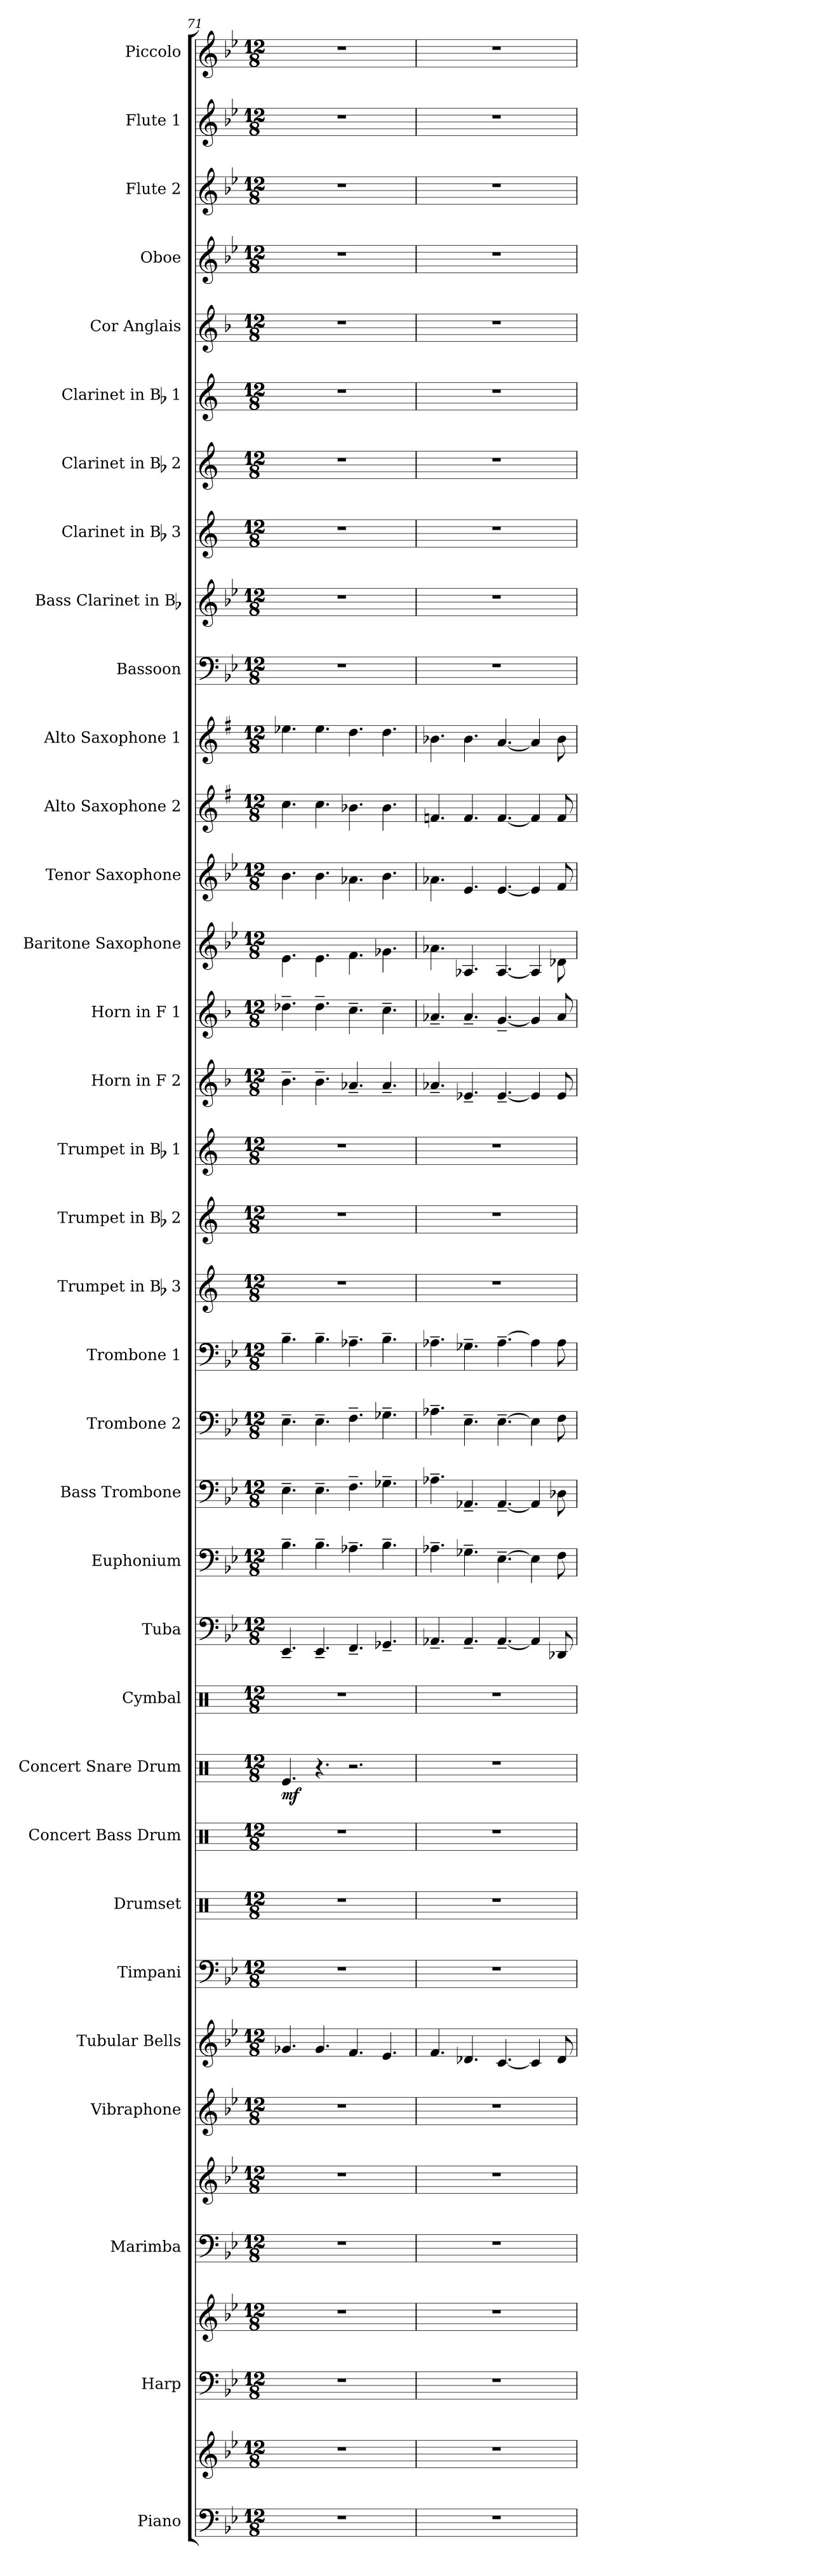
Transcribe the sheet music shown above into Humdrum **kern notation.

**kern	**kern	**kern	**kern	**kern	**kern	**kern	**kern	**kern	**kern	**kern	**kern	**dynam	**kern	**kern	**kern	**kern	**kern	**kern	**kern	**kern	**kern	**kern	**kern	**kern	**kern	**kern	**kern	**kern	**kern	**kern	**kern	**kern	**kern	**kern	**kern	**kern	**kern
*part34	*part34	*part33	*part33	*part32	*part32	*part31	*part30	*part29	*part28	*part27	*part26	*part26	*part25	*part24	*part23	*part22	*part21	*part20	*part19	*part18	*part17	*part16	*part15	*part14	*part13	*part12	*part11	*part10	*part9	*part8	*part7	*part6	*part5	*part4	*part3	*part2	*part1
*staff37	*staff36	*staff35	*staff34	*staff33	*staff32	*staff31	*staff30	*staff29	*staff28	*staff27	*staff26	*staff26	*staff25	*staff24	*staff23	*staff22	*staff21	*staff20	*staff19	*staff18	*staff17	*staff16	*staff15	*staff14	*staff13	*staff12	*staff11	*staff10	*staff9	*staff8	*staff7	*staff6	*staff5	*staff4	*staff3	*staff2	*staff1
*I"Piano	*	*I"Harp	*	*I"Marimba	*	*I"Vibraphone	*I"Tubular Bells	*I"Timpani	*I"Drumset	*I"Concert Bass Drum	*I"Concert Snare Drum	*	*I"Cymbal	*I"Tuba	*I"Euphonium	*I"Bass Trombone	*I"Trombone 2	*I"Trombone 1	*I"Trumpet in Bb 3	*I"Trumpet in Bb 2	*I"Trumpet in Bb 1	*I"Horn in F 2	*I"Horn in F 1	*I"Baritone Saxophone	*I"Tenor Saxophone	*I"Alto Saxophone 2	*I"Alto Saxophone 1	*I"Bassoon	*I"Bass Clarinet in Bb	*I"Clarinet in Bb 3	*I"Clarinet in Bb 2	*I"Clarinet in Bb 1	*I"Cor Anglais	*I"Oboe	*I"Flute 2	*I"Flute 1	*I"Piccolo
*I'Pno.	*	*I'Hp.	*	*I'Mar.	*	*I'Vib.	*I'Tub. B.	*I'Timp.	*I'D. Set	*I'Con. BD	*I'Con. Sn.	*	*I'Cym.	*I'Tba.	*I'Euph.	*I'B. Tbn.	*I'Tbn. 2	*I'Tbn. 1	*I'Tpt. 3	*I'Tpt. 2	*I'Tpt. 1	*I'Hn. 2	*I'Hn. 1	*I'Bari. Sax.	*I'Ten. Sax.	*I'Alto Sax. 2	*I'Alto Sax. 1	*I'Bsn.	*I'B. Cl.	*I'Cl. 3	*I'Cl. 2	*I'Cl. 1	*I'C. A.	*I'Ob.	*I'Fl. 2	*I'Fl. 1	*I'Picc.
*clefF4	*clefG2	*clefF4	*clefG2	*clefF4	*clefG2	*clefG2	*clefG2	*clefF4	*clefX	*clefX	*clefX	*	*clefX	*clefF4	*clefF4	*clefF4	*clefF4	*clefF4	*clefG2	*clefG2	*clefG2	*clefG2	*clefG2	*clefG2	*clefG2	*clefG2	*clefG2	*clefF4	*clefG2	*clefG2	*clefG2	*clefG2	*clefG2	*clefG2	*clefG2	*clefG2	*clefG2
*	*	*	*	*	*	*	*	*	*	*	*	*	*	*	*	*	*	*	*ITrd1c2	*ITrd1c2	*ITrd1c2	*ITrd4c7	*ITrd4c7	*ITrd12c21	*ITrd8c14	*ITrd5c9	*ITrd5c9	*	*ITrd8c14	*ITrd1c2	*ITrd1c2	*ITrd1c2	*ITrd4c7	*	*	*	*ITrd-7c-12
*k[b-e-]	*k[b-e-]	*k[b-e-]	*k[b-e-]	*k[b-e-]	*k[b-e-]	*k[b-e-]	*k[b-e-]	*k[b-e-]	*k[]	*k[]	*k[]	*	*k[]	*k[b-e-]	*k[b-e-]	*k[b-e-]	*k[b-e-]	*k[b-e-]	*k[b-e-]	*k[b-e-]	*k[b-e-]	*k[b-e-]	*k[b-e-]	*k[b-e-]	*k[b-e-]	*k[b-e-]	*k[b-e-]	*k[b-e-]	*k[b-e-]	*k[b-e-]	*k[b-e-]	*k[b-e-]	*k[b-e-]	*k[b-e-]	*k[b-e-]	*k[b-e-]	*k[b-e-]
*B-:	*B-:	*B-:	*B-:	*B-:	*B-:	*B-:	*B-:	*B-:	*	*	*	*	*	*B-:	*B-:	*B-:	*B-:	*B-:	*	*	*	*B-:	*B-:	*B-:	*	*B-:	*B-:	*B-:	*	*	*	*	*B-:	*B-:	*B-:	*B-:	*B-:
*M12/8	*M12/8	*M12/8	*M12/8	*M12/8	*M12/8	*M12/8	*M12/8	*M12/8	*M12/8	*M12/8	*M12/8	*	*M12/8	*M12/8	*M12/8	*M12/8	*M12/8	*M12/8	*M12/8	*M12/8	*M12/8	*M12/8	*M12/8	*M12/8	*M12/8	*M12/8	*M12/8	*M12/8	*M12/8	*M12/8	*M12/8	*M12/8	*M12/8	*M12/8	*M12/8	*M12/8	*M12/8
=71	=71	=71	=71	=71	=71	=71	=71	=71	=71	=71	=71	=71	=71	=71	=71	=71	=71	=71	=71	=71	=71	=71	=71	=71	=71	=71	=71	=71	=71	=71	=71	=71	=71	=71	=71	=71	=71
!	!	!	!	!	!	!	!	!	!	!	!	!LO:DY:b	!	!	!	!	!	!	!	!	!	!	!	!	!	!	!	!	!	!	!	!	!	!	!	!	!
1.r	1.r	1.r	1.r	1.r	1.r	1.r	4.g-X/	1.r	1.r	1.r	4.Re/	mf	1.r	4.EE-~/	4.B-~\	4.E-~\	4.E-~\	4.B-~\	1.r	1.r	1.r	4.e-~\	4.g-X~\	4.E-\	4.B-\	4.e-\	4.g-X\	1.r	1.r	1.r	1.r	1.r	1.r	1.r	1.r	1.r	1.r
.	.	.	.	.	.	.	4.g-/	.	.	.	4.r	.	.	4.EE-~/	4.B-~\	4.E-~\	4.E-~\	4.B-~\	.	.	.	4.e-~\	4.g-~\	4.E-\	4.B-\	4.e-\	4.g-\	.	.	.	.	.	.	.	.	.	.
.	.	.	.	.	.	.	4.f/	.	.	.	2.r	.	.	4.FF~/	4.A-X~\	4.F~\	4.F~\	4.A-X~\	.	.	.	4.d-X~/	4.f~\	4.F\	4.A-X\	4.d-X\	4.f\	.	.	.	.	.	.	.	.	.	.
.	.	.	.	.	.	.	4.e-/	.	.	.	.	.	.	4.GG-X~/	4.B-~\	4.G-X~\	4.G-X~\	4.B-~\	.	.	.	4.d-~/	4.f~\	4.G-X\	4.B-\	4.d-\	4.f\	.	.	.	.	.	.	.	.	.	.
=72	=72	=72	=72	=72	=72	=72	=72	=72	=72	=72	=72	=72	=72	=72	=72	=72	=72	=72	=72	=72	=72	=72	=72	=72	=72	=72	=72	=72	=72	=72	=72	=72	=72	=72	=72	=72	=72
1.r	1.r	1.r	1.r	1.r	1.r	1.r	4.f/	1.r	1.r	1.r	1.r	.	1.r	4.AA-X~/	4.A-X~\	4.A-X~\	4.A-X~\	4.A-X~\	1.r	1.r	1.r	4.d-X~/	4.d-X~/	4.A-X\	4.A-X\	4.A-X/	4.d-X\	1.r	1.r	1.r	1.r	1.r	1.r	1.r	1.r	1.r	1.r
.	.	.	.	.	.	.	4.d-X/	.	.	.	.	.	.	4.AA-~/	4.G-X~\	4.AA-X~/	4.E-~\	4.G-X~\	.	.	.	4.A-X~/	4.d-~/	4.AA-X/	4.E-/	4.A-/	4.d-\	.	.	.	.	.	.	.	.	.	.
.	.	.	.	.	.	.	[4.c/	.	.	.	.	.	.	[4.AA-~/	[4.E-~\	[4.AA-~/	[4.E-~\	[4.A-~\	.	.	.	[4.A-~/	[4.c~/	[4.AA-/	[4.E-/	[4.A-/	[4.c/	.	.	.	.	.	.	.	.	.	.
.	.	.	.	.	.	.	4c/]	.	.	.	.	.	.	4AA-/]	4E-\]	4AA-/]	4E-\]	4A-\]	.	.	.	4A-/]	4c/]	4AA-/]	4E-/]	4A-/]	4c/]	.	.	.	.	.	.	.	.	.	.
.	.	.	.	.	.	.	8d-/	.	.	.	.	.	.	8DD-X/	8F\	8D-X\	8F\	8A-\	.	.	.	8A-/	8d-/	8D-X\	8F/	8A-/	8d-\	.	.	.	.	.	.	.	.	.	.
=	=	=	=	=	=	=	=	=	=	=	=	=	=	=	=	=	=	=	=	=	=	=	=	=	=	=	=	=	=	=	=	=	=	=	=	=	=
*-	*-	*-	*-	*-	*-	*-	*-	*-	*-	*-	*-	*-	*-	*-	*-	*-	*-	*-	*-	*-	*-	*-	*-	*-	*-	*-	*-	*-	*-	*-	*-	*-	*-	*-	*-	*-	*-
